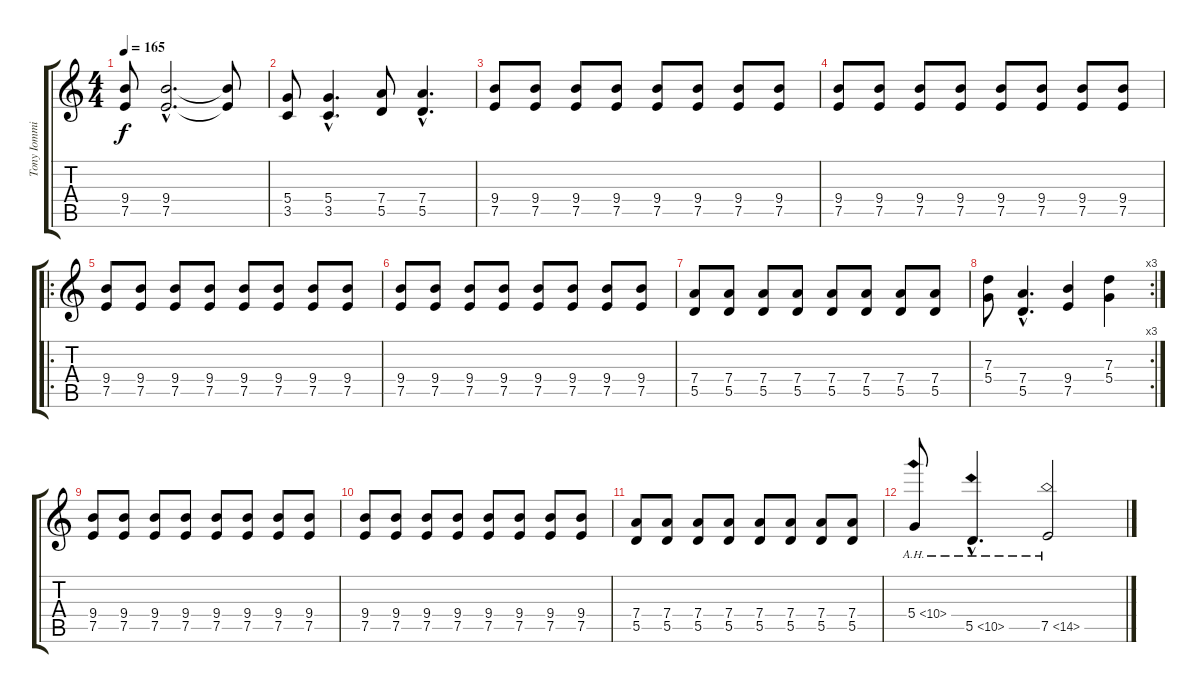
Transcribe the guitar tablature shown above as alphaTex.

\track ("Tony Iommi" "Tony Iommi") {instrument distortionguitar}
\staff {score tabs}
\tuning (E4 B3 G3 D3 A2 E2) {hide}
\ts (4 4)
\tempo 165
\clef g2
\ks c
(9.4 7.5).8{dy f} (9.4{hac} 7.5{hac}).2{d} (9.4{t} 7.5{t}).8 |
(5.4 3.5).8 (5.4{hac} 3.5{hac}).4{d} (7.4 5.5).8 (7.4{hac} 5.5{hac}).4{d} |
(9.4 7.5).8 (9.4 7.5).8 (9.4 7.5).8 (9.4 7.5).8 (9.4 7.5).8 (9.4 7.5).8 (9.4 7.5).8 (9.4 7.5).8 |
(9.4 7.5).8 (9.4 7.5).8 (9.4 7.5).8 (9.4 7.5).8 (9.4 7.5).8 (9.4 7.5).8 (9.4 7.5).8 (9.4 7.5).8 |
\ro
(9.4 7.5).8 (9.4 7.5).8 (9.4 7.5).8 (9.4 7.5).8 (9.4 7.5).8 (9.4 7.5).8 (9.4 7.5).8 (9.4 7.5).8 |
(9.4 7.5).8 (9.4 7.5).8 (9.4 7.5).8 (9.4 7.5).8 (9.4 7.5).8 (9.4 7.5).8 (9.4 7.5).8 (9.4 7.5).8 |
(7.4 5.5).8 (7.4 5.5).8 (7.4 5.5).8 (7.4 5.5).8 (7.4 5.5).8 (7.4 5.5).8 (7.4 5.5).8 (7.4 5.5).8 |
\rc 3
(7.3 5.4).8 (7.4{hac} 5.5{hac}).4{d} (9.4 7.5).4 (7.3 5.4).4 |
(9.4 7.5).8 (9.4 7.5).8 (9.4 7.5).8 (9.4 7.5).8 (9.4 7.5).8 (9.4 7.5).8 (9.4 7.5).8 (9.4 7.5).8 |
(9.4 7.5).8 (9.4 7.5).8 (9.4 7.5).8 (9.4 7.5).8 (9.4 7.5).8 (9.4 7.5).8 (9.4 7.5).8 (9.4 7.5).8 |
(7.4 5.5).8 (7.4 5.5).8 (7.4 5.5).8 (7.4 5.5).8 (7.4 5.5).8 (7.4 5.5).8 (7.4 5.5).8 (7.4 5.5).8 |
5.4{ah 5}.8 5.5{ah 5 hac}.4{d} 7.5{ah 7}.2
